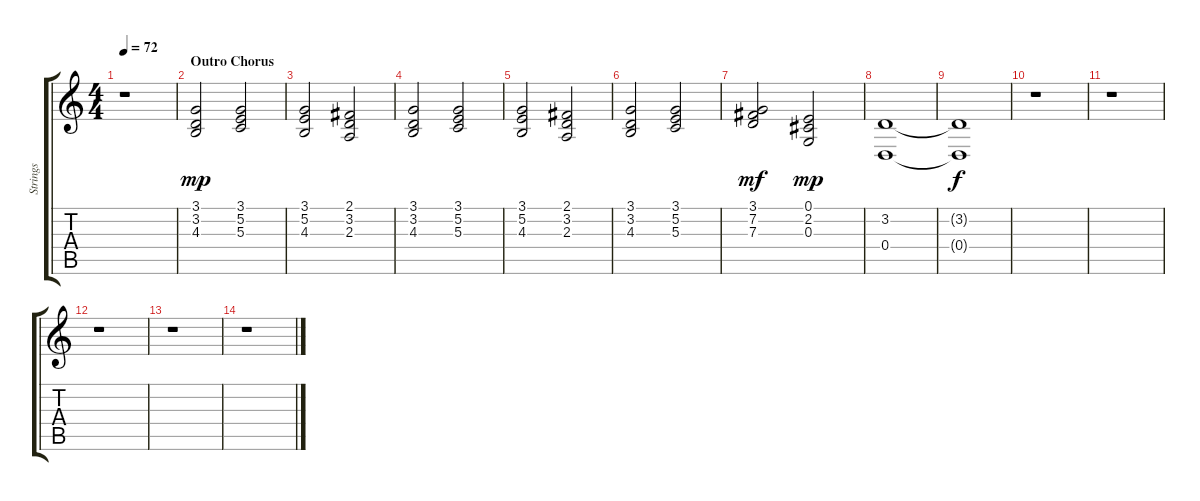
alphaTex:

\track ("Strings" "Strings") {instrument stringensemble2}
\staff {score tabs}
\tuning (E4 B3 G3 D3 A2 E2) {hide}
\ts (4 4)
\tempo 72
\clef g2
\ks c
r.1{dy f} |
\section ("" "Outro Chorus")
(3.1 3.2 4.3).2{dy mp} (3.1 5.2 5.3).2 |
(3.1 5.2 4.3).2 (2.1 3.2 2.3).2 |
(3.1 3.2 4.3).2 (3.1 5.2 5.3).2 |
(3.1 5.2 4.3).2 (2.1 3.2 2.3).2 |
(3.1 3.2 4.3).2 (3.1 5.2 5.3).2 |
(3.1 7.2 7.3).2{dy mf} (0.1 2.2 0.3).2{dy mp} |
(3.2 0.4).1 |
(3.2{t} 0.4{t}).1{dy f} |
r.1 |
r.1 |
r.1 |
r.1 |
r.1
